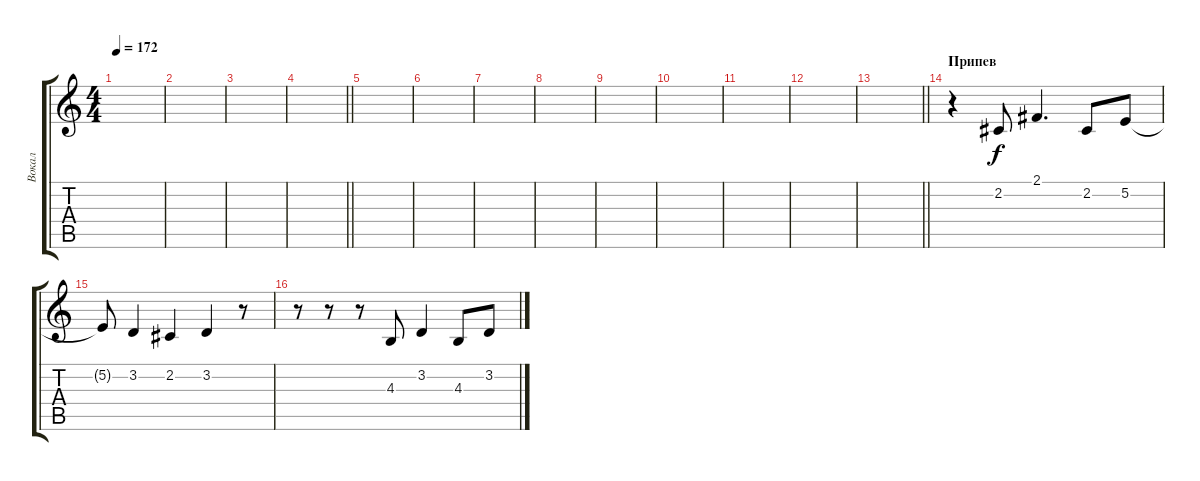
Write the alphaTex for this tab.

\track ("Вокал" "Вокал") {instrument baritonesax}
\staff {score tabs}
\tuning (E4 B3 G3 D3 A2 E2) {hide}
\ts (4 4)
\tempo 172
\clef g2
\ks c
|
|
|
\barLineRight lightlight
|
\section ("" "")
|
|
|
|
|
|
|
|
\barLineRight lightlight
|
\section ("" "Припев")
r.4 2.2.8 2.1.4{d} 2.2.8 5.2.8 |
5.2{t}.8 3.2.4 2.2.4 3.2.4 r.8 |
r.8 r.8 r.8 4.3.8 3.2.4 4.3.8 3.2.8
